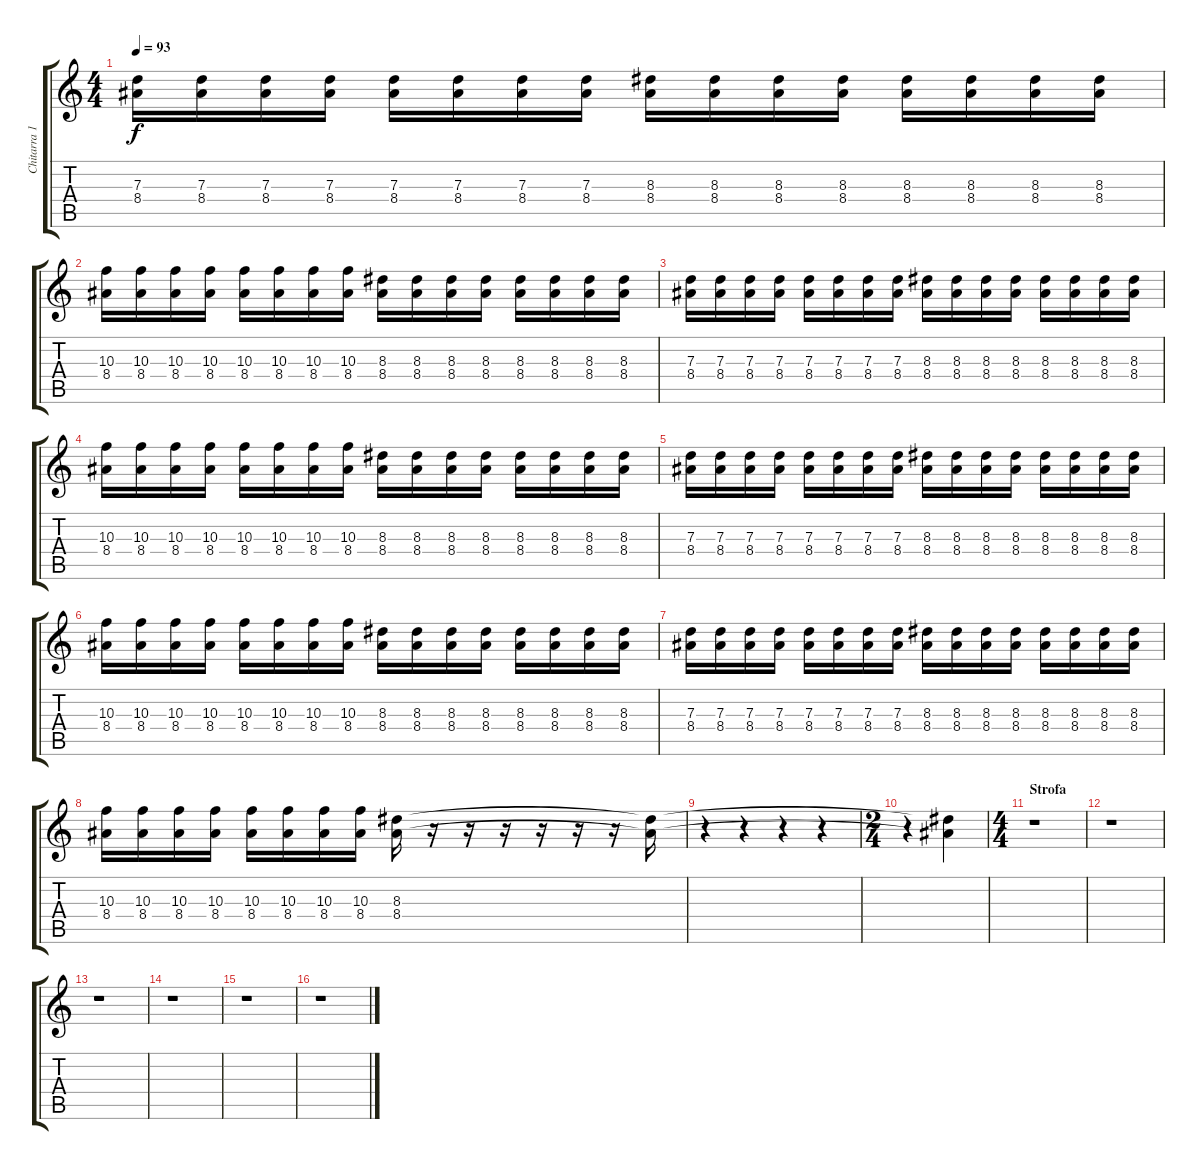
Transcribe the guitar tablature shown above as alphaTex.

\track ("Chitarra 1" "Chitarra 1") {instrument distortionguitar}
\staff {score tabs}
\tuning (E4 B3 G3 D3 A2 E2) {hide}
\ts (4 4)
\tempo 93
\clef g2
\ks c
(7.3 8.4).16{dy f instrument distortionguitar} (7.3 8.4).16 (7.3 8.4).16 (7.3 8.4).16 (7.3 8.4).16 (7.3 8.4).16 (7.3 8.4).16 (7.3 8.4).16 (8.3 8.4).16 (8.3 8.4).16 (8.3 8.4).16 (8.3 8.4).16 (8.3 8.4).16 (8.3 8.4).16 (8.3 8.4).16 (8.3 8.4).16 |
(10.3 8.4).16 (10.3 8.4).16 (10.3 8.4).16 (10.3 8.4).16 (10.3 8.4).16 (10.3 8.4).16 (10.3 8.4).16 (10.3 8.4).16 (8.3 8.4).16 (8.3 8.4).16 (8.3 8.4).16 (8.3 8.4).16 (8.3 8.4).16 (8.3 8.4).16 (8.3 8.4).16 (8.3 8.4).16 |
(7.3 8.4).16 (7.3 8.4).16 (7.3 8.4).16 (7.3 8.4).16 (7.3 8.4).16 (7.3 8.4).16 (7.3 8.4).16 (7.3 8.4).16 (8.3 8.4).16 (8.3 8.4).16 (8.3 8.4).16 (8.3 8.4).16 (8.3 8.4).16 (8.3 8.4).16 (8.3 8.4).16 (8.3 8.4).16 |
(10.3 8.4).16 (10.3 8.4).16 (10.3 8.4).16 (10.3 8.4).16 (10.3 8.4).16 (10.3 8.4).16 (10.3 8.4).16 (10.3 8.4).16 (8.3 8.4).16 (8.3 8.4).16 (8.3 8.4).16 (8.3 8.4).16 (8.3 8.4).16 (8.3 8.4).16 (8.3 8.4).16 (8.3 8.4).16 |
(7.3 8.4).16 (7.3 8.4).16 (7.3 8.4).16 (7.3 8.4).16 (7.3 8.4).16 (7.3 8.4).16 (7.3 8.4).16 (7.3 8.4).16 (8.3 8.4).16 (8.3 8.4).16 (8.3 8.4).16 (8.3 8.4).16 (8.3 8.4).16 (8.3 8.4).16 (8.3 8.4).16 (8.3 8.4).16 |
(10.3 8.4).16 (10.3 8.4).16 (10.3 8.4).16 (10.3 8.4).16 (10.3 8.4).16 (10.3 8.4).16 (10.3 8.4).16 (10.3 8.4).16 (8.3 8.4).16 (8.3 8.4).16 (8.3 8.4).16 (8.3 8.4).16 (8.3 8.4).16 (8.3 8.4).16 (8.3 8.4).16 (8.3 8.4).16 |
(7.3 8.4).16 (7.3 8.4).16 (7.3 8.4).16 (7.3 8.4).16 (7.3 8.4).16 (7.3 8.4).16 (7.3 8.4).16 (7.3 8.4).16 (8.3 8.4).16 (8.3 8.4).16 (8.3 8.4).16 (8.3 8.4).16 (8.3 8.4).16 (8.3 8.4).16 (8.3 8.4).16 (8.3 8.4).16 |
(10.3 8.4).16 (10.3 8.4).16 (10.3 8.4).16 (10.3 8.4).16 (10.3 8.4).16 (10.3 8.4).16 (10.3 8.4).16 (10.3 8.4).16 (8.3 8.4).16 r.16 r.16 r.16 r.16 r.16 r.16 (8.3{t} 8.4{t}).16 |
r.4{volume 12} r.4{volume 11} r.4{volume 10} r.4{volume 8} |
\ts (2 4)
r.4{volume 6} (8.3{t} 8.4{t}).4 |
\ts (4 4)
\section ("" "Strofa")
r.1 |
r.1 |
r.1 |
r.1 |
r.1 |
r.1
